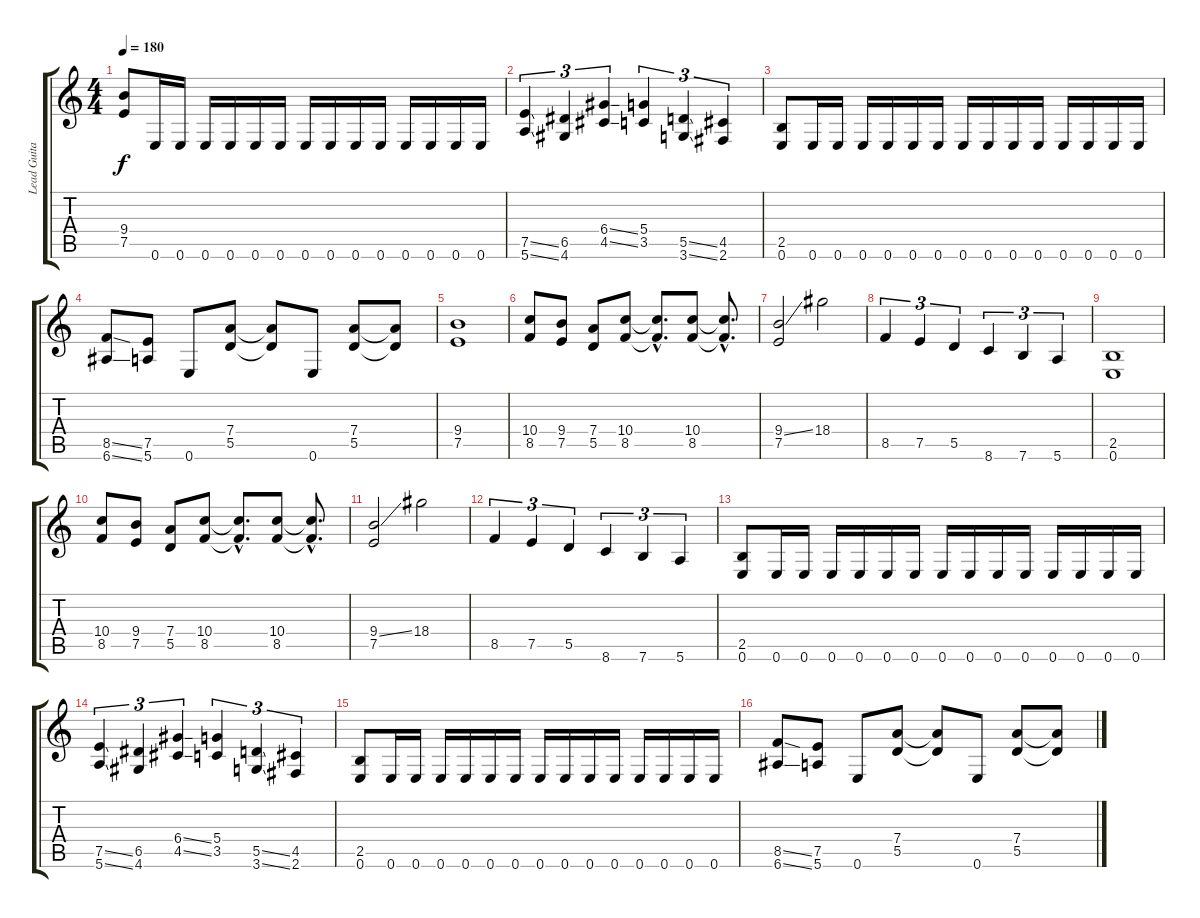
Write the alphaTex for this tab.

\track ("Lead Guitar" "Lead Guita") {instrument distortionguitar}
\staff {score tabs}
\tuning (E4 B3 G3 D3 A2 E2) {hide}
\ts (4 4)
\tempo 180
\clef g2
\ks c
(9.4 7.5).8{dy f} 0.6.16 0.6.16 0.6.16 0.6.16 0.6.16 0.6.16 0.6.16 0.6.16 0.6.16 0.6.16 0.6.16 0.6.16 0.6.16 0.6.16 |
(7.5{ss} 5.6{ss}).4{tu (3 2)} (6.5 4.6).4{tu (3 2)} (6.4{ss} 4.5{ss}).4{tu (3 2)} (5.4 3.5).4{tu (3 2)} (5.5{ss} 3.6{ss}).4{tu (3 2)} (4.5 2.6).4{tu (3 2)} |
(2.5 0.6).8 0.6.16 0.6.16 0.6.16 0.6.16 0.6.16 0.6.16 0.6.16 0.6.16 0.6.16 0.6.16 0.6.16 0.6.16 0.6.16 0.6.16 |
(8.5{ss} 6.6{ss}).8 (7.5 5.6).8 0.6.8 (7.4 5.5).8 (7.4{t} 5.5{t}).8 0.6.8 (7.4 5.5).8 (7.4{t} 5.5{t}).8 |
(9.4 7.5).1 |
(10.4 8.5).8 (9.4 7.5).8 (7.4 5.5).8 (10.4 8.5).8 (10.4{hac t} 8.5{hac t}).8{d} (10.4 8.5).8 (10.4{hac t} 8.5{hac t}).8{d} |
(9.4{ss} 7.5).2 18.4.2 |
8.5.4{tu (3 2)} 7.5.4{tu (3 2)} 5.5.4{tu (3 2)} 8.6.4{tu (3 2)} 7.6.4{tu (3 2)} 5.6.4{tu (3 2)} |
(2.5 0.6).1 |
(10.4 8.5).8 (9.4 7.5).8 (7.4 5.5).8 (10.4 8.5).8 (10.4{hac t} 8.5{hac t}).8{d} (10.4 8.5).8 (10.4{hac t} 8.5{hac t}).8{d} |
(9.4{ss} 7.5).2 18.4.2 |
8.5.4{tu (3 2)} 7.5.4{tu (3 2)} 5.5.4{tu (3 2)} 8.6.4{tu (3 2)} 7.6.4{tu (3 2)} 5.6.4{tu (3 2)} |
(2.5 0.6).8 0.6.16 0.6.16 0.6.16 0.6.16 0.6.16 0.6.16 0.6.16 0.6.16 0.6.16 0.6.16 0.6.16 0.6.16 0.6.16 0.6.16 |
(7.5{ss} 5.6{ss}).4{tu (3 2)} (6.5 4.6).4{tu (3 2)} (6.4{ss} 4.5{ss}).4{tu (3 2)} (5.4 3.5).4{tu (3 2)} (5.5{ss} 3.6{ss}).4{tu (3 2)} (4.5 2.6).4{tu (3 2)} |
(2.5 0.6).8 0.6.16 0.6.16 0.6.16 0.6.16 0.6.16 0.6.16 0.6.16 0.6.16 0.6.16 0.6.16 0.6.16 0.6.16 0.6.16 0.6.16 |
(8.5{ss} 6.6{ss}).8 (7.5 5.6).8 0.6.8 (7.4 5.5).8 (7.4{t} 5.5{t}).8 0.6.8 (7.4 5.5).8 (7.4{t} 5.5{t}).8
